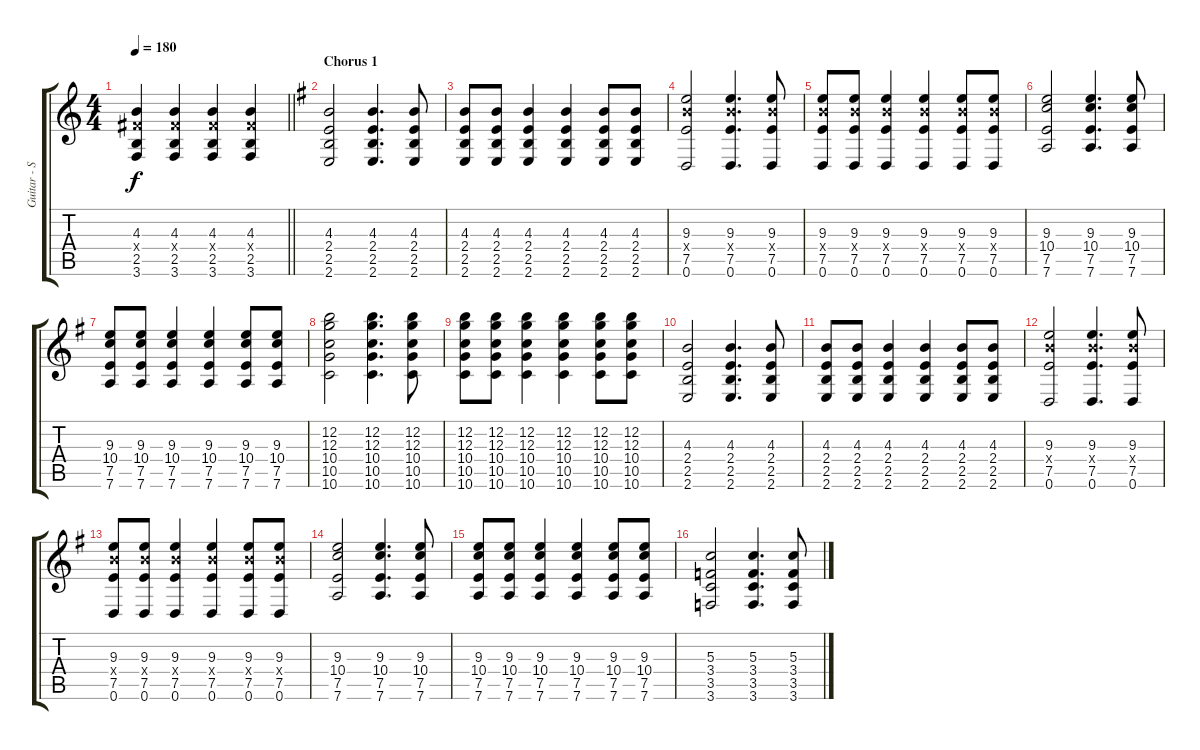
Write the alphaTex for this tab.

\track ("Guitar - Simon Neil" "Guitar - S") {instrument electricguitarclean}
\staff {score tabs}
\tuning (E4 B3 G3 D3 A2 D2) {hide}
\ts (4 4)
\tempo 180
\clef g2
\barLineRight lightlight
\ks c
(4.3 4.4{x} 2.5 3.6).4{dy f} (4.3 4.4{x} 2.5 3.6).4 (4.3 4.4{x} 2.5 3.6).4 (4.3 4.4{x} 2.5 3.6).4 |
\section ("" "Chorus 1")
\ks eminor
(4.3 2.4 2.5 2.6).2{instrument overdrivenguitar} (4.3 2.4 2.5 2.6).4{d} (4.3 2.4 2.5 2.6).8 |
(4.3 2.4 2.5 2.6).8 (4.3 2.4 2.5 2.6).8 (4.3 2.4 2.5 2.6).4 (4.3 2.4 2.5 2.6).4 (4.3 2.4 2.5 2.6).8 (4.3 2.4 2.5 2.6).8 |
(9.3 9.4{x} 7.5 0.6).2 (9.3 9.4{x} 7.5 0.6).4{d} (9.3 9.4{x} 7.5 0.6).8 |
(9.3 9.4{x} 7.5 0.6).8 (9.3 9.4{x} 7.5 0.6).8 (9.3 9.4{x} 7.5 0.6).4 (9.3 9.4{x} 7.5 0.6).4 (9.3 9.4{x} 7.5 0.6).8 (9.3 9.4{x} 7.5 0.6).8 |
(9.3 10.4 7.5 7.6).2 (9.3 10.4 7.5 7.6).4{d} (9.3 10.4 7.5 7.6).8 |
(9.3 10.4 7.5 7.6).8 (9.3 10.4 7.5 7.6).8 (9.3 10.4 7.5 7.6).4 (9.3 10.4 7.5 7.6).4 (9.3 10.4 7.5 7.6).8 (9.3 10.4 7.5 7.6).8 |
(12.2 12.3 10.4 10.5 10.6).2 (12.2 12.3 10.4 10.5 10.6).4{d} (12.2 12.3 10.4 10.5 10.6).8 |
(12.2 12.3 10.4 10.5 10.6).8 (12.2 12.3 10.4 10.5 10.6).8 (12.2 12.3 10.4 10.5 10.6).4 (12.2 12.3 10.4 10.5 10.6).4 (12.2 12.3 10.4 10.5 10.6).8 (12.2 12.3 10.4 10.5 10.6).8 |
(4.3 2.4 2.5 2.6).2 (4.3 2.4 2.5 2.6).4{d} (4.3 2.4 2.5 2.6).8 |
(4.3 2.4 2.5 2.6).8 (4.3 2.4 2.5 2.6).8 (4.3 2.4 2.5 2.6).4 (4.3 2.4 2.5 2.6).4 (4.3 2.4 2.5 2.6).8 (4.3 2.4 2.5 2.6).8 |
(9.3 9.4{x} 7.5 0.6).2 (9.3 9.4{x} 7.5 0.6).4{d} (9.3 9.4{x} 7.5 0.6).8 |
(9.3 9.4{x} 7.5 0.6).8 (9.3 9.4{x} 7.5 0.6).8 (9.3 9.4{x} 7.5 0.6).4 (9.3 9.4{x} 7.5 0.6).4 (9.3 9.4{x} 7.5 0.6).8 (9.3 9.4{x} 7.5 0.6).8 |
(9.3 10.4 7.5 7.6).2 (9.3 10.4 7.5 7.6).4{d} (9.3 10.4 7.5 7.6).8 |
(9.3 10.4 7.5 7.6).8 (9.3 10.4 7.5 7.6).8 (9.3 10.4 7.5 7.6).4 (9.3 10.4 7.5 7.6).4 (9.3 10.4 7.5 7.6).8 (9.3 10.4 7.5 7.6).8 |
(5.3 3.4 3.5 3.6).2 (5.3 3.4 3.5 3.6).4{d} (5.3 3.4 3.5 3.6).8
